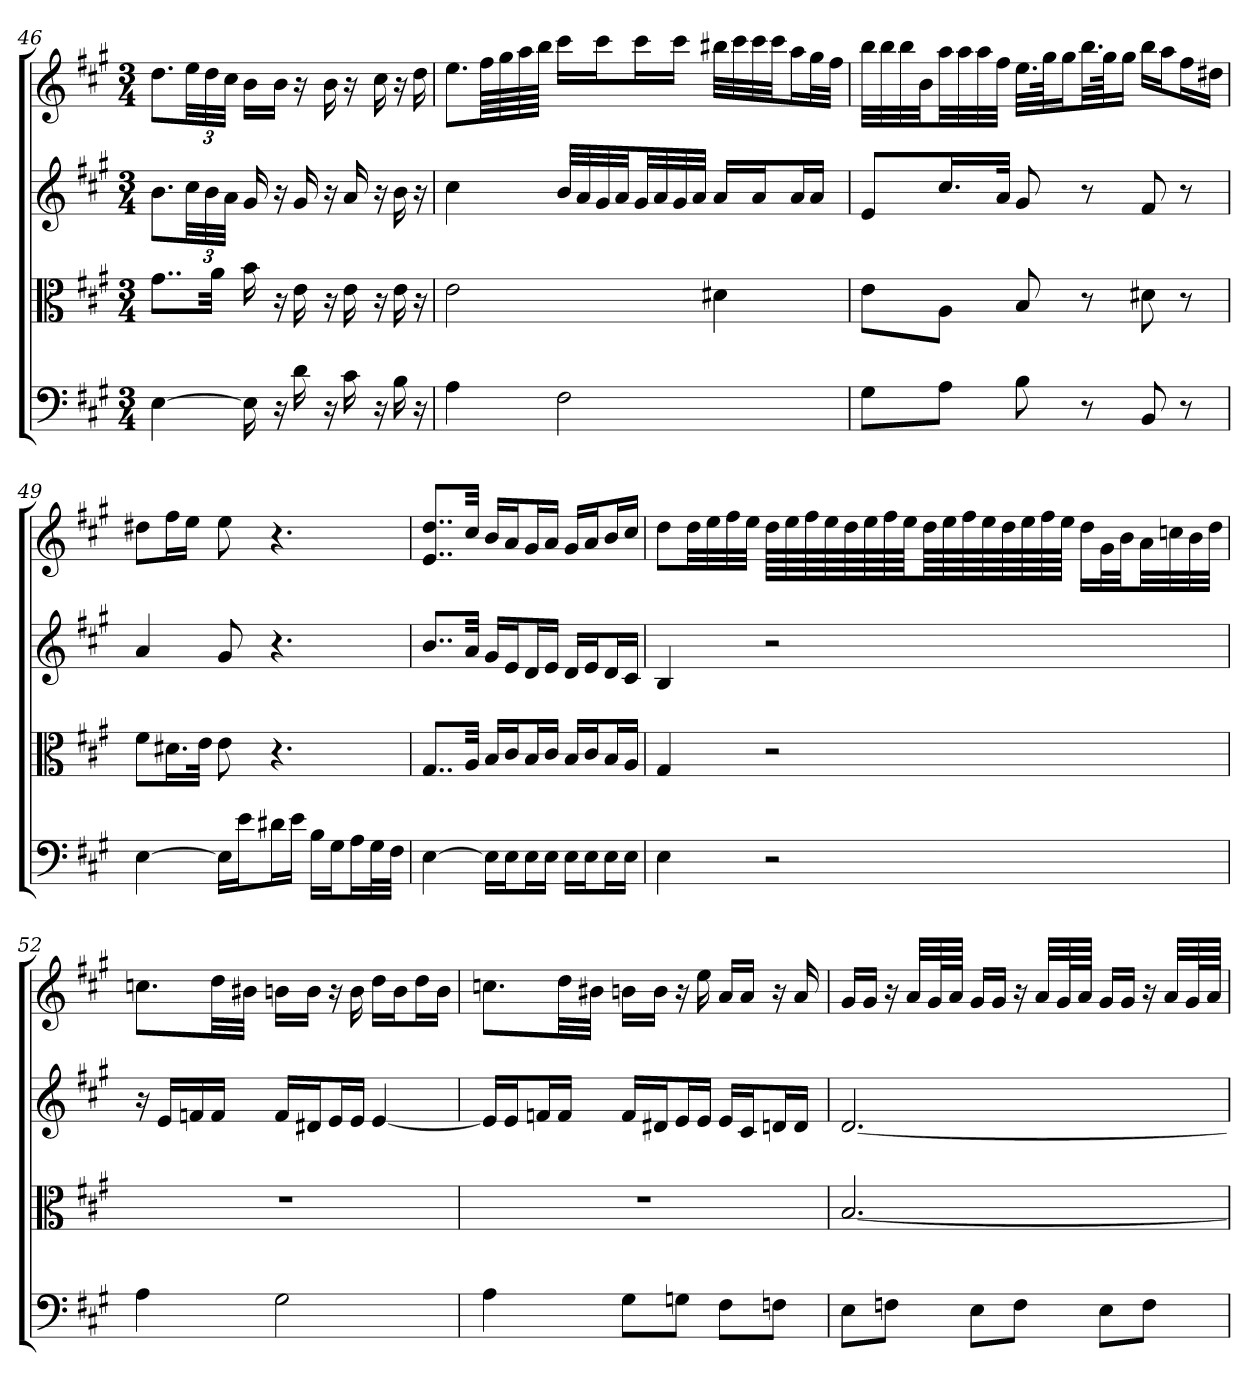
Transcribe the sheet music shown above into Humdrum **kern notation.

**kern	**kern	**kern	**kern
*part4	*part3	*part2	*part1
*staff4	*staff3	*staff2	*staff1
*clefF4	*clefC3	*	*
*k[f#c#g#]	*k[f#c#g#]	*k[f#c#g#]	*k[f#c#g#]
*A:	*A:	*A:	*A:
*M3/4	*M3/4	*M3/4	*M3/4
=46	=46	=46	=46
[4E	8..g#\L	8.bL	8.ddL
.	.	48cc#LL	48eeLL
.	.	48b	48dd
.	32a\Jkk	.	.
.	.	48aJJJ	48cc#JJJ
16E]	16b	16g#	16bLL
16r	16r	16r	16bJJ
16d	16e	16g#	16r
16r	16r	16r	16b
16c#	16e	16a	16r
16r	16r	16r	16cc#
16B	16e	16b	16r
16r	16r	16r	16dd
=47	=47	=47	=47
4A	2e	4cc#	8.eeL
.	.	.	64ff#LLL
.	.	.	64gg#
.	.	.	64aa
.	.	.	64bbJJJJ
2F#	.	32bLLL	16ccc#LL
.	.	32a	.
.	.	32g#	16ccc#J
.	.	32aJJ	.
.	.	32g#LL	16ccc#L
.	.	32a	.
.	.	32g#	16ccc#JJ
.	.	32aJJJ	.
.	4d#X	16aLL	32bb#XLLL
.	.	.	32ccc#
.	.	16aJ	32ccc#
.	.	.	32ccc#JJ
.	.	16aL	16aaL
.	.	16aJJ	32gg#L
.	.	.	32ff#JJJ
=48	=48	=48	=48
8G#\L	8e\L	8eL	32bbLLL
.	.	.	32bb
.	.	.	32bb
.	.	.	32bJJ
8A\J	8A\J	16.cc#L	32aaLL
.	.	.	32aa
.	.	.	32aa
.	.	32aJJk	32ff#JJJ
8B	8B	8g#	32.eeLLL
.	.	.	64gg#Jk
.	.	.	16gg#J
8r	8r	8r	32.bbLL
.	.	.	64gg#Jk
.	.	.	16gg#JJ
8BB	8d#X	8f#	16bbLL
.	.	.	16aaJ
8r	8r	8r	16ff#L
.	.	.	16dd#XJJ
=49	=49	=49	=49
[4E	8f#\L	4a	8dd#XL
.	16.d#X\L	.	16ff#L
.	.	.	16eeJJ
.	32e\JJk	.	.
16E\LL]	8e	8g#	8ee
16e\J	.	.	.
16d#X\L	4.r	4.r	4.r
16e\JJ	.	.	.
16B\LL	.	.	.
16G#\J	.	.	.
16A\L	.	.	.
32G#\L	.	.	.
32F#\JJJ	.	.	.
=50	=50	=50	=50
[4E	8..G#/L	8..bL	8..e 8..ddL
.	32A/Jkk	32aJkk	32cc#Jkk
16E\LL]	16B/LL	16g#LL	16bLL
16E\J	16c#/J	16eJ	16aJ
16E\L	16B/L	16dL	16g#L
16E\JJ	16c#/JJ	16eJJ	16aJJ
16E\LL	16B/LL	16dLL	16g#LL
16E\J	16c#/J	16eJ	16aJ
16E\L	16B/L	16dL	16bL
16E\JJ	16A/JJ	16c#JJ	16cc#JJ
=51	=51	=51	=51
4E	4G#	4B	8ddL
.	.	.	32ddLL
.	.	.	32ee
.	.	.	32ff#
.	.	.	32eeJJJ
2r	2r	2r	64ddLLLL
.	.	.	64ee
.	.	.	64ff#
.	.	.	64ee
.	.	.	64dd
.	.	.	64ee
.	.	.	64ff#
.	.	.	64eeJJJ
.	.	.	64ddLLL
.	.	.	64ee
.	.	.	64ff#
.	.	.	64ee
.	.	.	64dd
.	.	.	64ee
.	.	.	64ff#
.	.	.	64eeJJJJ
.	.	.	16ddLL
.	.	.	32g#L
.	.	.	32bJJ
.	.	.	32aLL
.	.	.	32ccn
.	.	.	32b
.	.	.	32ddJJJ
=52	=52	=52	=52
4A	2.r	16r	8.ccnL
.	.	16eLL	.
.	.	16fn	.
.	.	16fJJ	32ddLL
.	.	.	32b#XJJJ
2G#	.	16fLL	16bnLL
.	.	16d#XJ	16bJJ
.	.	16eL	16r
.	.	16eJJ	16b
.	.	[4e	16ddLL
.	.	.	16bJ
.	.	.	16ddL
.	.	.	16bJJ
=53	=53	=53	=53
4A	2.r	16eLL]	8.ccnL
.	.	16eJ	.
.	.	16fnL	.
.	.	16fJJ	32ddLL
.	.	.	32b#XJJJ
8G#\L	.	16fLL	16bnLL
.	.	16d#XJ	16bJJ
8Gn\J	.	16eL	16r
.	.	16eJJ	16ee
8F#\L	.	16eLL	16aLL
.	.	16c#J	16aJJ
8Fn\J	.	16dnL	16r
.	.	16dJJ	16a
=54	=54	=54	=54
8E\L	[2.B	[2.d	16g#LL
.	.	.	16g#JJ
8Fn\J	.	.	16r
.	.	.	32aLLL
.	.	.	64g#L
.	.	.	64aJJJJ
8E\L	.	.	16g#LL
.	.	.	16g#JJ
8F\J	.	.	16r
.	.	.	32aLLL
.	.	.	64g#L
.	.	.	64aJJJJ
8E\L	.	.	16g#LL
.	.	.	16g#JJ
8F\J	.	.	16r
.	.	.	32aLLL
.	.	.	64g#L
.	.	.	64aJJJJ
=	=	=	=
*-	*-	*-	*-
